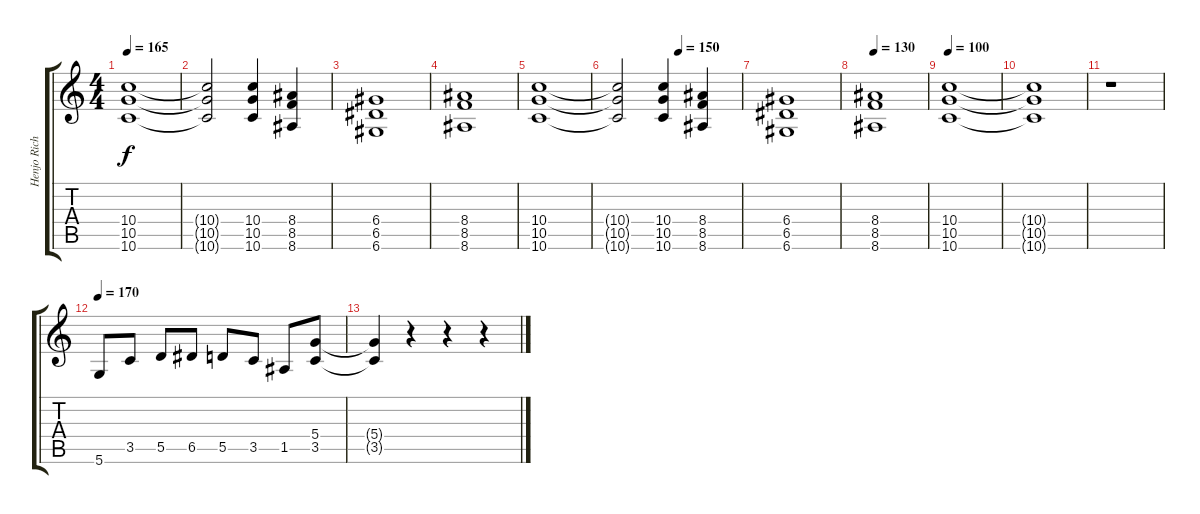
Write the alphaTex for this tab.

\track ("Henjo Richter" "Henjo Rich") {instrument electricguitarclean}
\staff {score tabs}
\tuning (E4 B3 G3 D3 A2 D2) {hide}
\ts (4 4)
\tempo 165
\clef g2
\ks c
(10.4 10.5 10.6).1{dy f} |
(10.4{t} 10.5{t} 10.6{t}).2 (10.4 10.5 10.6).4 (8.4 8.5 8.6).4 |
(6.4 6.5 6.6).1 |
(8.4 8.5 8.6).1 |
(10.4 10.5 10.6).1 |
\tempo (150 0.5)
(10.4{t} 10.5{t} 10.6{t}).2 (10.4 10.5 10.6).4 (8.4 8.5 8.6).4 |
(6.4 6.5 6.6).1 |
\tempo 130
(8.4 8.5 8.6).1 |
\tempo 100
(10.4 10.5 10.6).1 |
(10.4{t} 10.5{t} 10.6{t}).1 |
r.1 |
\tempo 170
5.6.8 3.5.8 5.5.8 6.5.8 5.5.8 3.5.8 1.5.8 (5.4 3.5).8 |
(5.4{t} 3.5{t}).4 r.4 r.4 r.4
